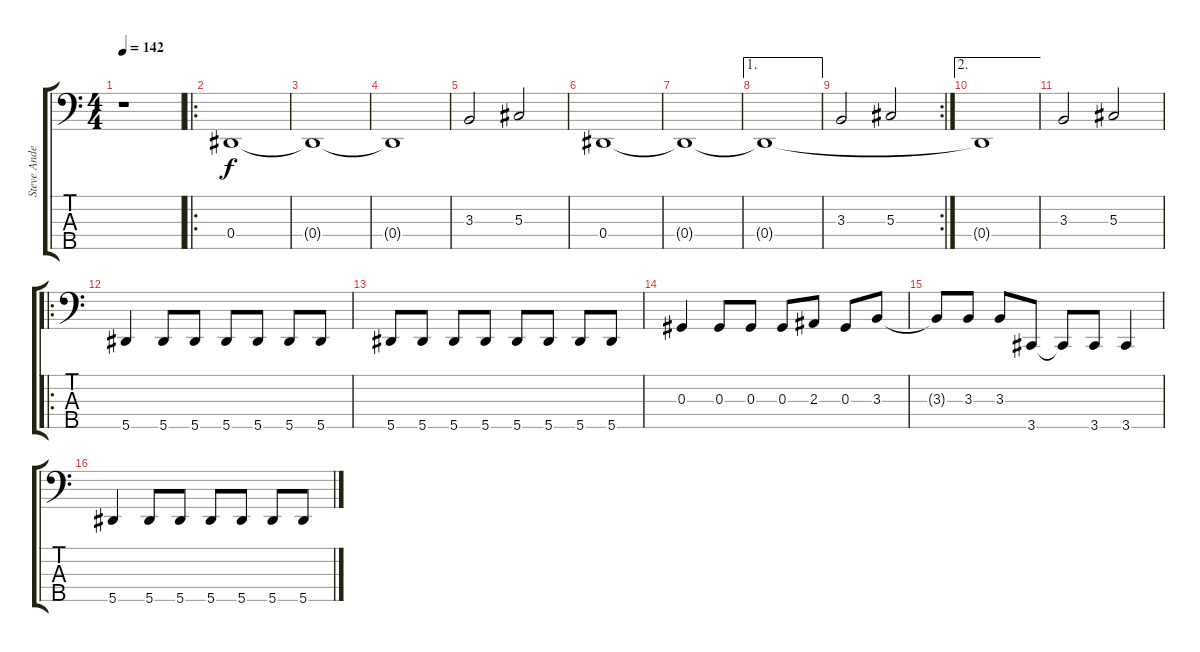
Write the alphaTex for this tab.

\track ("Steve Anderson" "Steve Ande") {instrument electricbassfinger}
\staff {score tabs}
\tuning (Gb2 Db2 Ab1 Eb1 Bb0) {hide}
\ts (4 4)
\tempo 142
\clef f4
\ks c
r.1{dy f instrument electricbassfinger} |
\ro
0.4.1 |
0.4{t}.1 |
0.4{t}.1 |
3.3.2 5.3.2 |
0.4.1 |
0.4{t}.1 |
\ae 1
0.4{t}.1 |
\rc 2
3.3.2 5.3.2 |
\ae 2
0.4{t}.1 |
3.3.2 5.3.2 |
\ro
5.5.4 5.5.8 5.5.8 5.5.8 5.5.8 5.5.8 5.5.8 |
5.5.8 5.5.8 5.5.8 5.5.8 5.5.8 5.5.8 5.5.8 5.5.8 |
0.3.4 0.3.8 0.3.8 0.3.8 2.3.8 0.3.8 3.3.8 |
3.3{t}.8 3.3.8 3.3.8 3.5.8 3.5{t}.8 3.5.8 3.5.4 |
5.5.4 5.5.8 5.5.8 5.5.8 5.5.8 5.5.8 5.5.8
